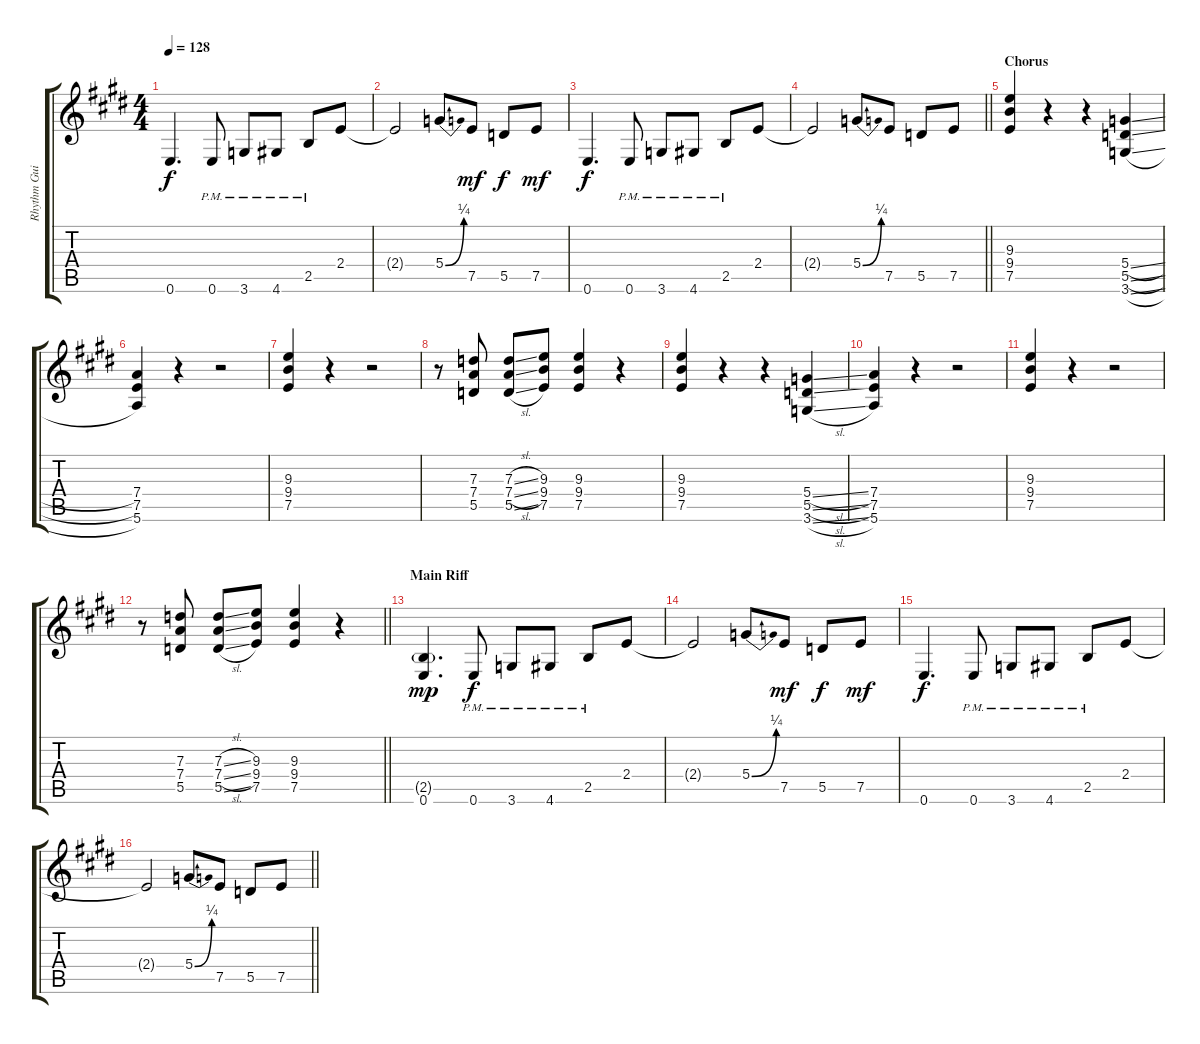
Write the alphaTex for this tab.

\track ("Rhythm Guitar" "Rhythm Gui") {instrument overdrivenguitar}
\staff {score tabs}
\tuning (E4 B3 G3 D3 A2 E2) {hide}
\ts (4 4)
\tempo 128
\clef g2
\ks c#minor
0.6.4{d dy f} 0.6{pm}.8 3.6{pm}.8 4.6{pm}.8 2.5{pm}.8 2.4.8 |
2.4{t}.2 5.4{be (bend 0 0 60 1)}.8 7.5.8{dy mf} 5.5.8{dy f} 7.5.8{dy mf} |
0.6.4{d dy f} 0.6{pm}.8 3.6{pm}.8 4.6{pm}.8 2.5{pm}.8 2.4.8 |
\barLineRight lightlight
2.4{t}.2 5.4{be (bend 0 0 60 1)}.8 7.5.8 5.5.8 7.5.8 |
\section ("" "Chorus")
(9.3 9.4 7.5).4 r.4 r.4 (5.4{sl} 5.5{sl} 3.6{sl}).4 |
\ks e
(7.4 7.5 5.6).4 r.4 r.2 |
\ks c#minor
(9.3 9.4 7.5).4 r.4 r.2 |
r.8 (7.3 7.4 5.5).8 (7.3{sl} 7.4{sl} 5.5{sl}).8 (9.3 9.4 7.5).8 (9.3 9.4 7.5).4 r.4 |
(9.3 9.4 7.5).4 r.4 r.4 (5.4{sl} 5.5{sl} 3.6{sl}).4 |
\ks e
(7.4 7.5 5.6).4 r.4 r.2 |
\ks c#minor
(9.3 9.4 7.5).4 r.4 r.2 |
\barLineRight lightlight
r.8 (7.3 7.4 5.5).8 (7.3{sl} 7.4{sl} 5.5{sl}).8 (9.3 9.4 7.5).8 (9.3 9.4 7.5).4 r.4 |
\section ("" "Main Riff")
(2.5{g} 0.6).4{d dy mp} 0.6{pm}.8{dy f} 3.6{pm}.8 4.6{pm}.8 2.5{pm}.8 2.4.8 |
2.4{t}.2 5.4{be (bend 0 0 60 1)}.8 7.5.8{dy mf} 5.5.8{dy f} 7.5.8{dy mf} |
0.6.4{d dy f} 0.6{pm}.8 3.6{pm}.8 4.6{pm}.8 2.5{pm}.8 2.4.8 |
\barLineRight lightlight
2.4{t}.2 5.4{be (bend 0 0 60 1)}.8 7.5.8 5.5.8 7.5.8
